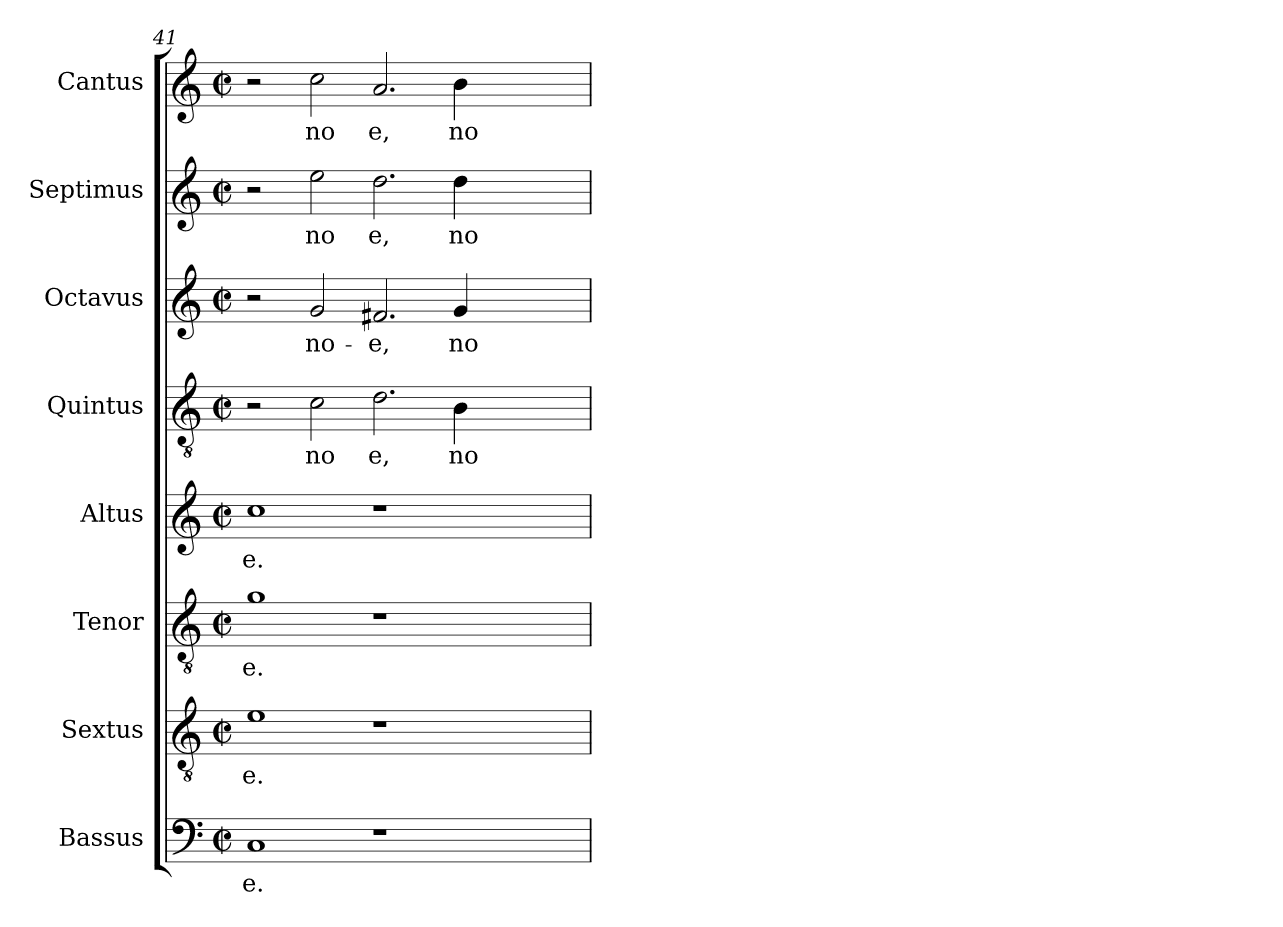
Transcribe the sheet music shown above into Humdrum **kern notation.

**kern	**text	**kern	**text	**kern	**text	**kern	**text	**kern	**text	**kern	**text	**kern	**text	**kern	**text
*part8	*part8	*part7	*part7	*part6	*part6	*part5	*part5	*part4	*part4	*part3	*part3	*part2	*part2	*part1	*part1
*staff8	*staff8	*staff7	*staff7	*staff6	*staff6	*staff5	*staff5	*staff4	*staff4	*staff3	*staff3	*staff2	*staff2	*staff1	*staff1
*I"Bassus	*	*I"Sextus	*	*I"Tenor	*	*I"Altus	*	*I"Quintus	*	*I"Octavus	*	*I"Septimus	*	*I"Cantus	*
*clefF4	*	*clefGv2	*	*clefGv2	*	*clefG2	*	*clefGv2	*	*clefG2	*	*clefG2	*	*clefG2	*
*M2/2	*	*M2/2	*	*M2/2	*	*M2/2	*	*M2/2	*	*M2/2	*	*M2/2	*	*M2/2	*
*met(c|)	*	*met(c|)	*	*met(c|)	*	*met(c|)	*	*met(c|)	*	*met(c|)	*	*met(c|)	*	*met(c|)	*
=41	=41	=41	=41	=41	=41	=41	=41	=41	=41	=41	=41	=41	=41	=41	=41
!	!LO:LY:b:cj	!	!LO:LY:b:cj	!	!LO:LY:b:cj	!	!LO:LY:b:cj	!	!	!	!	!	!	!	!
1C	-e.	1e	e.	1g	-e.	1cc	-e.	2r	.	2r	.	2r	.	2r	.
!	!	!	!	!	!	!	!	!	!LO:LY:b:cj	!	!LO:LY:b:cj	!	!LO:LY:b:cj	!	!LO:LY:b:cj
.	.	.	.	.	.	.	.	2c\	no	2g/	no-	2ee\	no	2cc\	no
!LO:N:vis=1	!	!LO:N:vis=1	!	!LO:N:vis=1	!	!LO:N:vis=1	!	!	!LO:LY:b:cj	!	!LO:LY:b:cj	!	!LO:LY:b:cj	!	!LO:LY:b:cj
0r	.	0r	.	0r	.	0r	.	2.d\	e,	2.f#X/	-e,	2.dd\	e,	2.a/	e,
!	!	!	!	!	!	!	!	!	!LO:LY:b:cj	!	!LO:LY:b:cj	!	!LO:LY:b:cj	!	!LO:LY:b:cj
.	.	.	.	.	.	.	.	4B\	no	4g/	no-	4dd\	no	4b\	no
.	.	.	.	.	.	.	.	1ryy	.	1ryy	.	1ryy	.	1ryy	.
=	=	=	=	=	=	=	=	=	=	=	=	=	=	=	=
*-	*-	*-	*-	*-	*-	*-	*-	*-	*-	*-	*-	*-	*-	*-	*-
